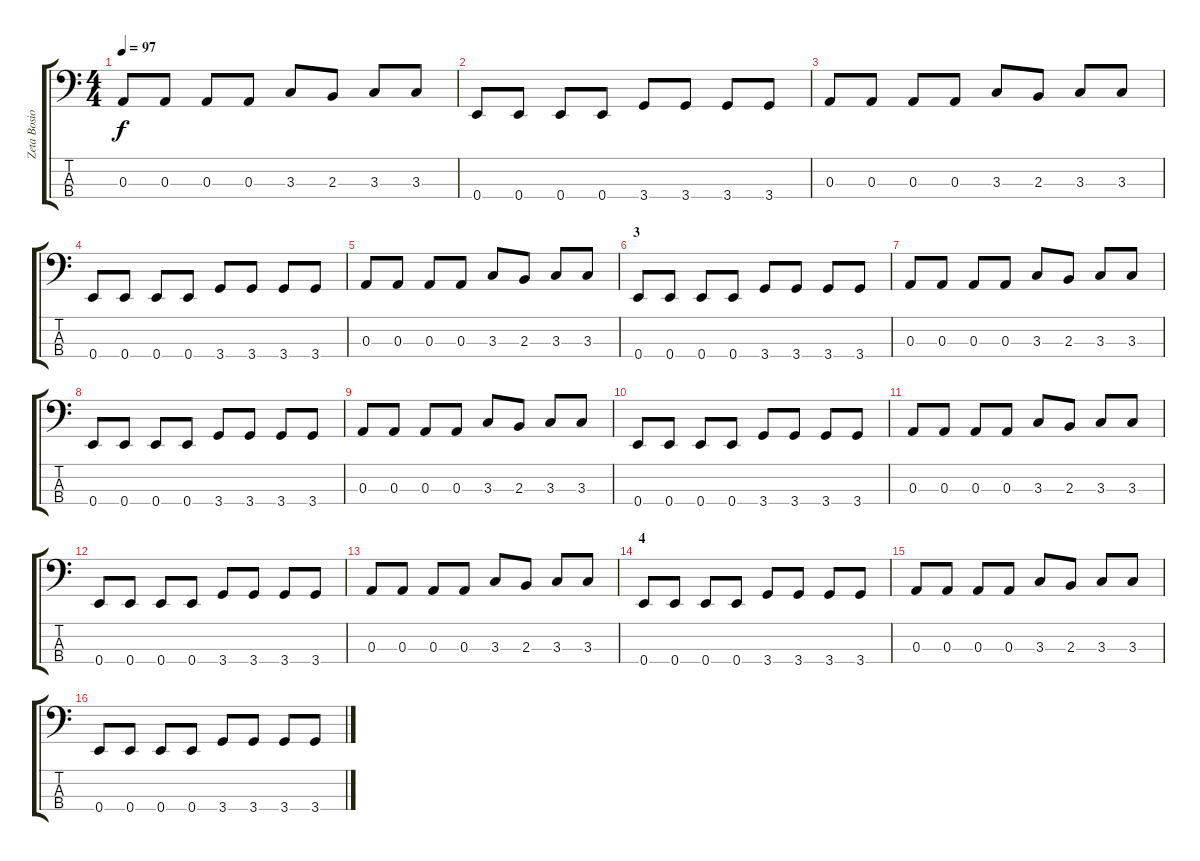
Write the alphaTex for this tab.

\track ("Zeta Bosio" "Zeta Bosio") {instrument electricbassfinger}
\staff {score tabs}
\tuning (G2 D2 A1 E1) {hide}
\ts (4 4)
\tempo 97
\clef f4
\ks c
0.3.8{dy f} 0.3.8 0.3.8 0.3.8 3.3.8 2.3.8 3.3.8 3.3.8 |
0.4.8 0.4.8 0.4.8 0.4.8 3.4.8 3.4.8 3.4.8 3.4.8 |
0.3.8 0.3.8 0.3.8 0.3.8 3.3.8 2.3.8 3.3.8 3.3.8 |
0.4.8 0.4.8 0.4.8 0.4.8 3.4.8 3.4.8 3.4.8 3.4.8 |
0.3.8 0.3.8 0.3.8 0.3.8 3.3.8 2.3.8 3.3.8 3.3.8 |
\section ("" "3")
0.4.8 0.4.8 0.4.8 0.4.8 3.4.8 3.4.8 3.4.8 3.4.8 |
0.3.8 0.3.8 0.3.8 0.3.8 3.3.8 2.3.8 3.3.8 3.3.8 |
0.4.8 0.4.8 0.4.8 0.4.8 3.4.8 3.4.8 3.4.8 3.4.8 |
0.3.8 0.3.8 0.3.8 0.3.8 3.3.8 2.3.8 3.3.8 3.3.8 |
0.4.8 0.4.8 0.4.8 0.4.8 3.4.8 3.4.8 3.4.8 3.4.8 |
0.3.8 0.3.8 0.3.8 0.3.8 3.3.8 2.3.8 3.3.8 3.3.8 |
0.4.8 0.4.8 0.4.8 0.4.8 3.4.8 3.4.8 3.4.8 3.4.8 |
0.3.8 0.3.8 0.3.8 0.3.8 3.3.8 2.3.8 3.3.8 3.3.8 |
\section ("" "4")
0.4.8 0.4.8 0.4.8 0.4.8 3.4.8 3.4.8 3.4.8 3.4.8 |
0.3.8 0.3.8 0.3.8 0.3.8 3.3.8 2.3.8 3.3.8 3.3.8 |
0.4.8 0.4.8 0.4.8 0.4.8 3.4.8 3.4.8 3.4.8 3.4.8
